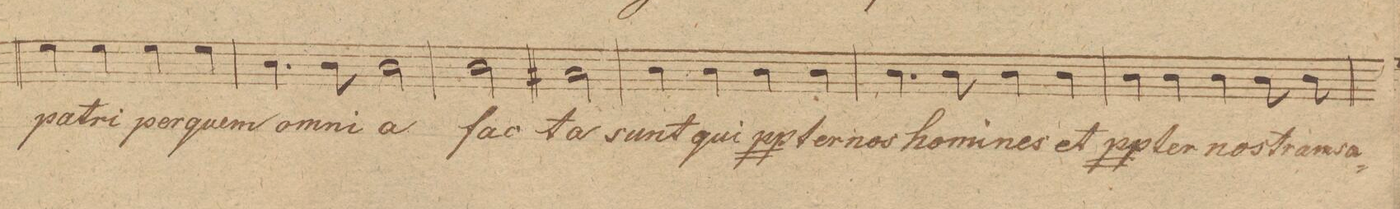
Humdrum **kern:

**kern	**text	**dynam
*I"Tenore 2do	*	*
*clefC4	*	*
*k[]	*	*
*met(c|)	*	*
*M2/2	*	*
4d\	pat-	.
4d\	-ri	.
4d\	per	.
4d\	quem	.
=30	=30	=30
4.A\	om-	.
8A\	-ni-	.
2A\	-a	.
=31	=31	=31
2A\	fac-	.
2G#X\	-ta	.
=32	=32	=32
4A\	sunt	.
4A\	qui	.
4A\	p[ro]-	.
4A\	-pter nos	.
=33	=33	=33
4.A\	ho-	.
8A\	-mi-	.
4A\	-nes	.
4A\	et	.
=34	=34	=34
4A\	p[ro]-	.
4A\	-pter	.
4A\	nos-	.
8A\	-tram	.
8A\	sa-	.
=35	=35	=35
*-	*-	*-
